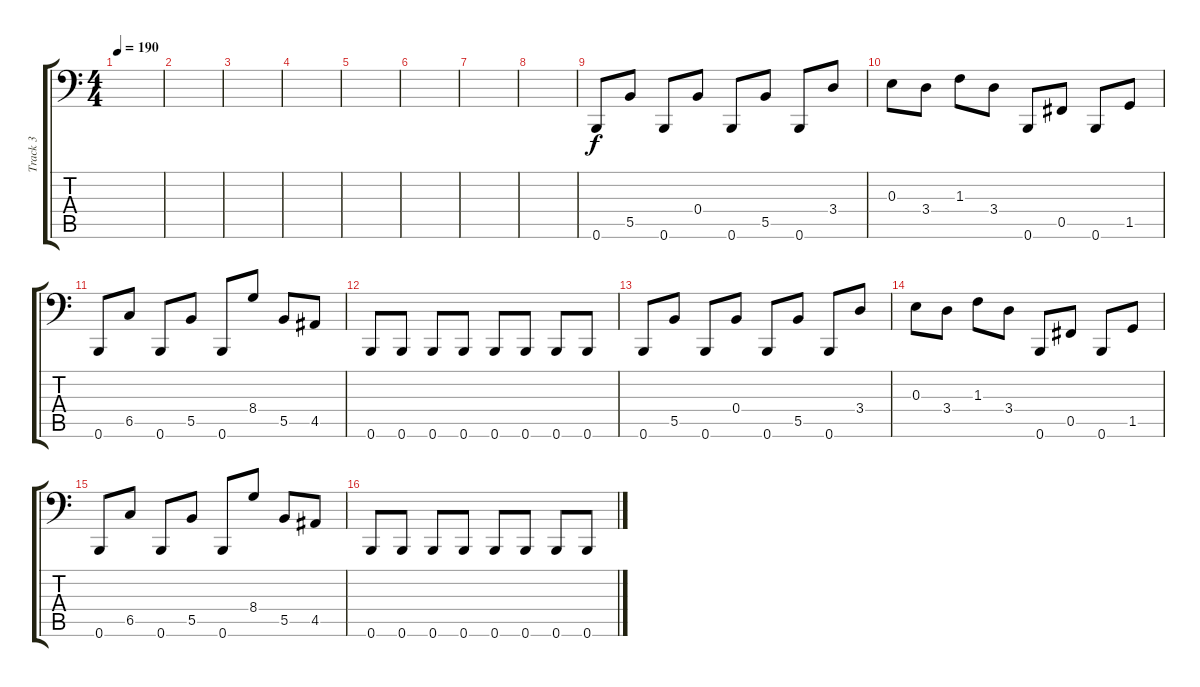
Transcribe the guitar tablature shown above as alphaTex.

\track ("Track 3" "Track 3") {instrument electricbasspick}
\staff {score tabs}
\tuning (Db3 Ab2 E2 B1 Gb1 B0) {hide}
\ts (4 4)
\tempo 190
\clef f4
\ks c
|
|
|
|
|
|
|
|
0.6.8 5.5.8 0.6.8 0.4.8 0.6.8 5.5.8 0.6.8 3.4.8 |
0.3.8 3.4.8 1.3.8 3.4.8 0.6.8 0.5.8 0.6.8 1.5.8 |
0.6.8 6.5.8 0.6.8 5.5.8 0.6.8 8.4.8 5.5.8 4.5.8 |
0.6.8 0.6.8 0.6.8 0.6.8 0.6.8 0.6.8 0.6.8 0.6.8 |
0.6.8 5.5.8 0.6.8 0.4.8 0.6.8 5.5.8 0.6.8 3.4.8 |
0.3.8 3.4.8 1.3.8 3.4.8 0.6.8 0.5.8 0.6.8 1.5.8 |
0.6.8 6.5.8 0.6.8 5.5.8 0.6.8 8.4.8 5.5.8 4.5.8 |
0.6.8 0.6.8 0.6.8 0.6.8 0.6.8 0.6.8 0.6.8 0.6.8
